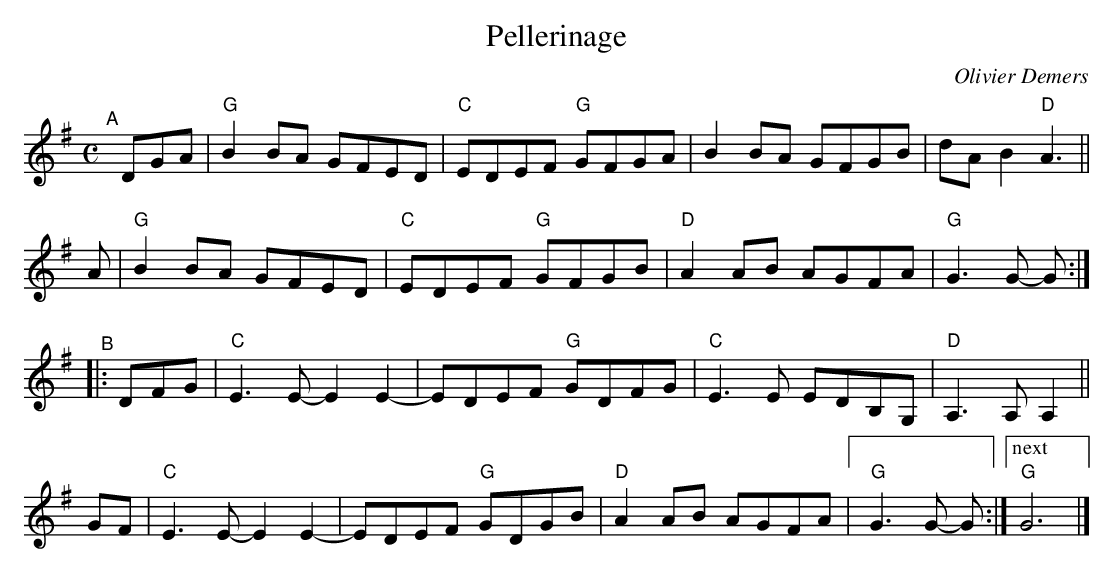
X:1
T: Pellerinage
C: Olivier Demers
M: C
L: 1/8
K: G
"^A"[|]\
DGA | "G"B2BA GFED | "C"EDEF "G"GFGA | B2BA GFGB | dA B2 "D"A3 ||
  A | "G"B2BA GFED | "C"EDEF "G"GFGB | "D"A2AB AGFA |"G"G3G- G :|
"^B"|:\
DFG | "C"E3E- E2E2- | EDEF "G"GDFG | "C"E3E EDB,G, | "D"A,3A, A,2 ||
 GF | "C"E3E- E2E2- | EDEF "G"GDGB | "D"A2AB AGFA |[" " "G"G3G- G :|["next" "G"G6 |]
